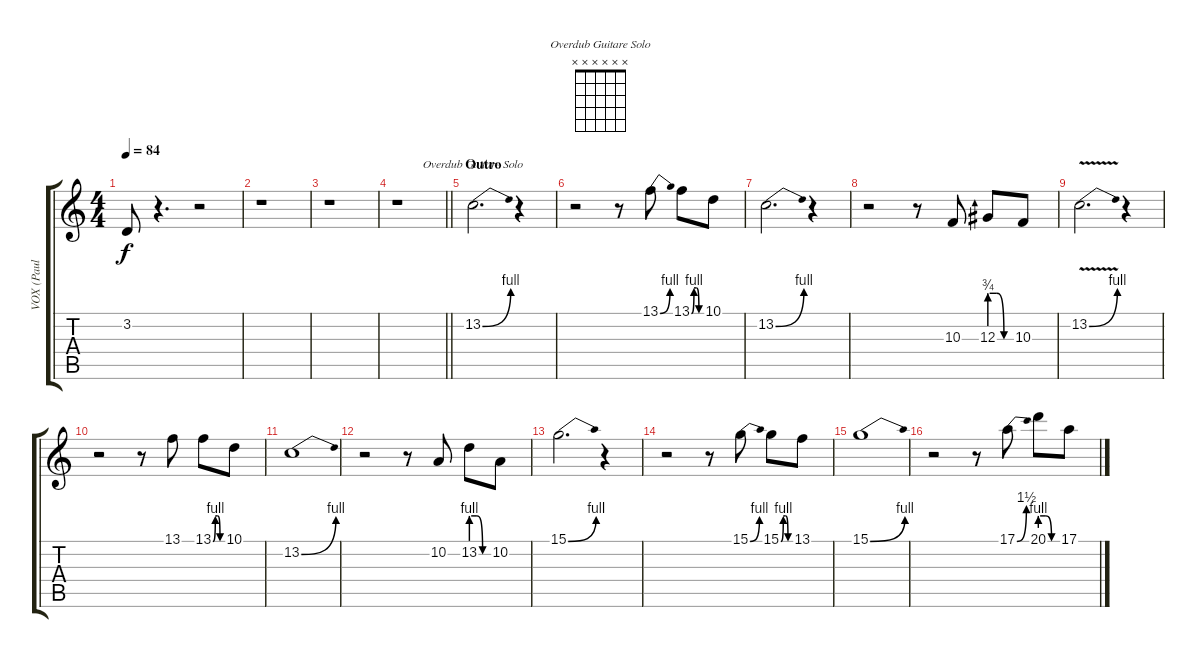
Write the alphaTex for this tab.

\track ("VOX (Paul McCartney)" "VOX (Paul ") {instrument tenorsax}
\staff {score tabs}
\tuning (E4 B3 G3 D3 A2 E2) {hide}
\chord ("Overdub Guitare Solo" x x x x x x)
\ts (4 4)
\tempo 84
\clef g2
\ks c
3.2{t}.8{dy f} r.4{d} r.2 |
r.1 |
r.1 |
\barLineRight lightlight
r.1 |
\section ("" "Outro")
13.2{be (bend 0 0 60 4)}.2{d ch "Overdub Guitare Solo" volume 15 balance 3 instrument electricguitarjazz} r.4 |
r.2 r.8 13.1{be (bend 0 0 60 4)}.8 13.1{be (custom 0 0 15 4 30 4 45 0 60 0)}.8 10.1.8 |
13.2{be (bend 0 0 60 4)}.2{d} r.4 |
r.2 r.8 10.3.8 12.3{be (custom 0 3 20 3 40 0 60 0)}.8 10.3.8 |
13.2{be (bend 0 0 60 4) v}.2{d} r.4 |
r.2 r.8 13.1.8 13.1{be (custom 0 0 15 4 30 4 45 0 60 0)}.8 10.1.8 |
13.2{be (bend 0 0 60 4)}.1 |
r.2 r.8 10.2.8 13.2{be (custom 0 4 20 4 40 0 60 0)}.8 10.2.8 |
15.1{be (bend 0 0 60 4)}.2{d} r.4 |
r.2 r.8 15.1{be (bend 0 0 60 4)}.8 15.1{be (custom 0 0 15 4 30 4 45 0 60 0)}.8 13.1.8 |
15.1{be (bend 0 0 60 4)}.1 |
r.2 r.8 17.1{be (bend 0 0 60 6)}.8 20.1{be (custom 0 4 20 4 40 0 60 0)}.8 17.1.8
